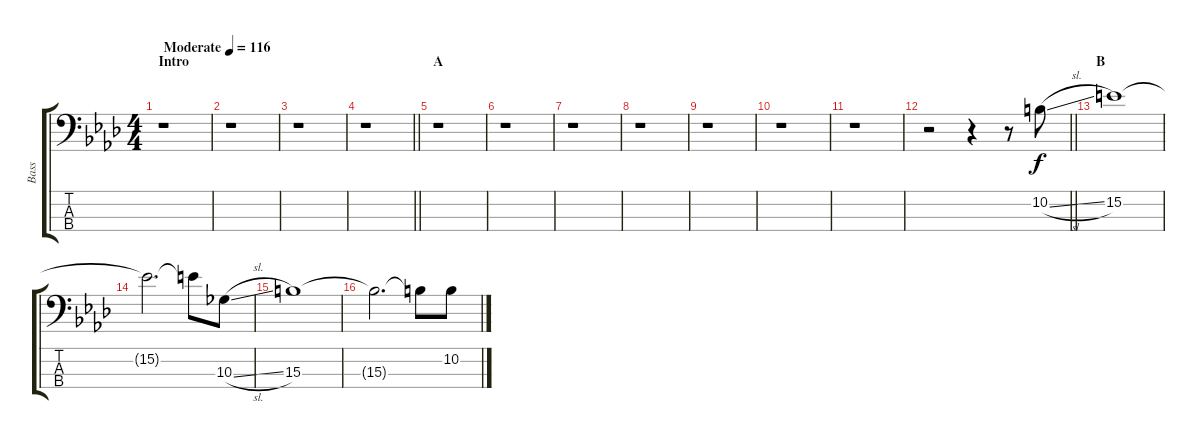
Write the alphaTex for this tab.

\track ("Bass" "Bass") {instrument electricbasspick}
\staff {score tabs}
\tuning (Gb2 Db2 Ab1 Eb1) {hide}
\ts (4 4)
\section ("" "Intro")
\tempo (116 "Moderate")
\clef f4
\ks ab
r.1{dy f instrument electricbasspick} |
r.1 |
r.1 |
\barLineRight lightlight
r.1 |
\section ("" "A")
r.1 |
r.1 |
r.1 |
r.1 |
r.1 |
r.1 |
r.1 |
\barLineRight lightlight
r.2 r.4 r.8 10.2{sl}.8 |
\section ("" "B")
15.2.1 |
15.2{t}.2{d} 15.2{t}.8 10.3{sl}.8 |
15.3.1 |
15.3{t}.2{d} 15.3{t}.8 10.2{sl}.8
